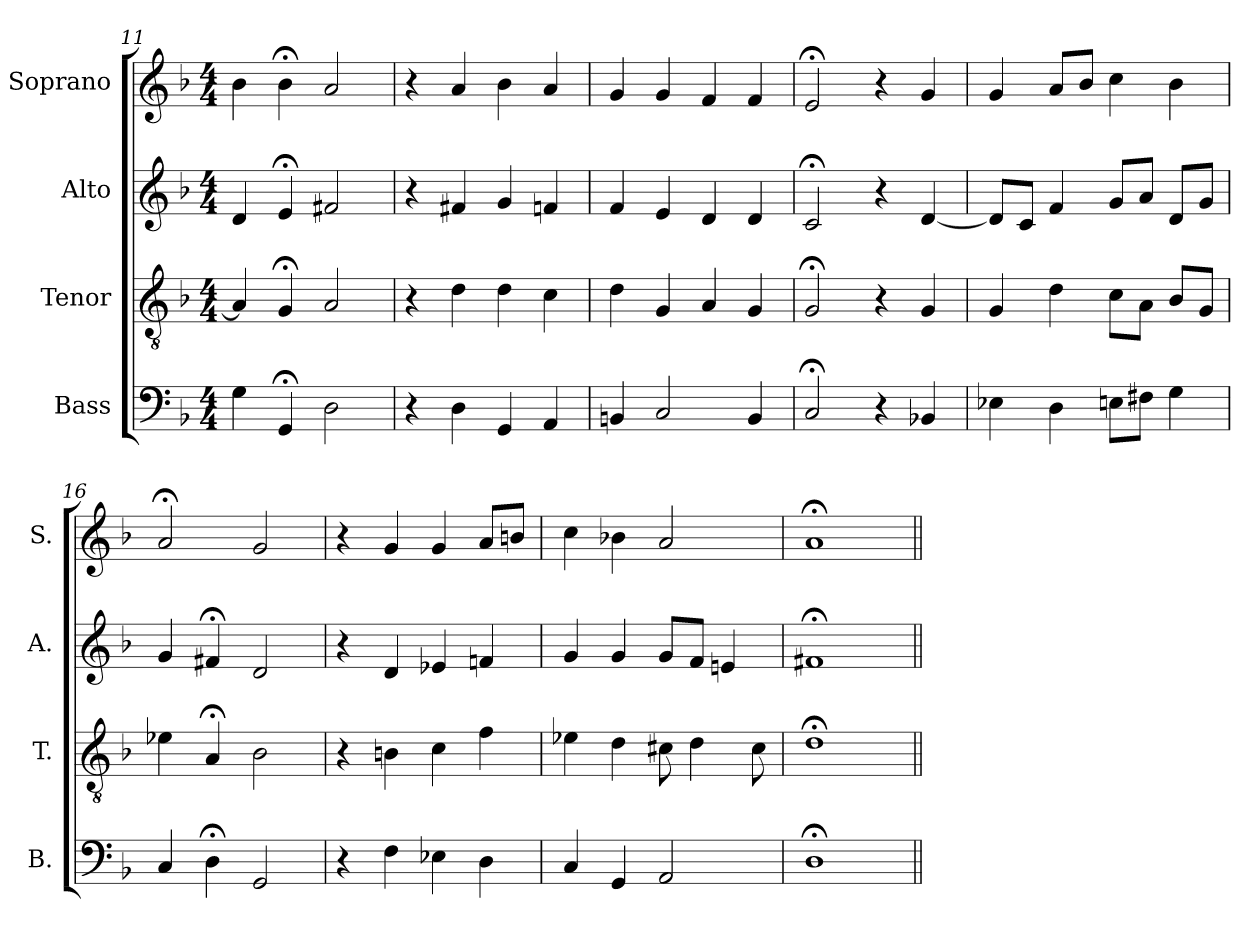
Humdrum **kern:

**kern	**kern	**kern	**kern
*part4	*part3	*part2	*part1
*staff4	*staff3	*staff2	*staff1
*I"Bass	*I"Tenor	*I"Alto	*I"Soprano
*I'B.	*I'T.	*I'A.	*I'S.
*clefF4	*clefGv2	*clefG2	*clefG2
*	*ITrd7c12	*	*
*k[b-]	*k[b-]	*k[b-]	*k[b-]
*F:	*F:	*F:	*F:
*M4/4	*M4/4	*M4/4	*M4/4
=11	=11	=11	=11
4G\	4AA/]	4d/	4b-\
4GG;</	4GG;</	4e;</	4b-;<\
2D\	2AA/	2f#X/	2a/
=12	=12	=12	=12
4r	4r	4r	4r
4D\	4D\	4f#X/	4a/
4GG/	4D\	4g/	4b-\
4AA/	4C\	4fn/	4a/
!!LO:PB:g=z
=13	=13	=13	=13
4BBn/	4D\	4f/	4g/
2C/	4GG/	4e/	4g/
.	4AA/	4d/	4f/
4BB/	4GG/	4d/	4f/
=14	=14	=14	=14
2C;</	2GG;</	2c;</	2e;</
4r	4r	4r	4r
4BB-X/	4GG/	[4d/	4g/
=15	=15	=15	=15
4E-X\	4GG/	8d/L]	4g/
.	.	8c/J	.
4D\	4D\	4f/	8a/L
.	.	.	8b-/J
8En\L	8C\L	8g/L	4cc\
8F#X\J	8AA\J	8a/J	.
4G\	8BB-/L	8d/L	4b-\
.	8GG/J	8g/J	.
!!LO:LB:g=z
=16	=16	=16	=16
4C/	4E-X\	4g/	2a;</
4D;<\	4AA;</	4f#X;</	.
2GG/	2BB-\	2d/	2g/
=17	=17	=17	=17
4r	4r	4r	4r
4F\	4BBn\	4d/	4g/
4E-X\	4C\	4e-X/	4g/
4D\	4F\	4fn/	8a/L
.	.	.	8bn/J
=18	=18	=18	=18
4C/	4E-X\	4g/	4cc\
4GG/	4D\	4g/	4b-X\
2AA/	8C#X\	8g/L	2a/
.	4D\	8f/J	.
.	.	4en/	.
.	8C#\	.	.
=19	=19	=19	=19
1D;<\	1D;<\	1f#X;</	1a;</
=||	=||	=||	=||
*-	*-	*-	*-
